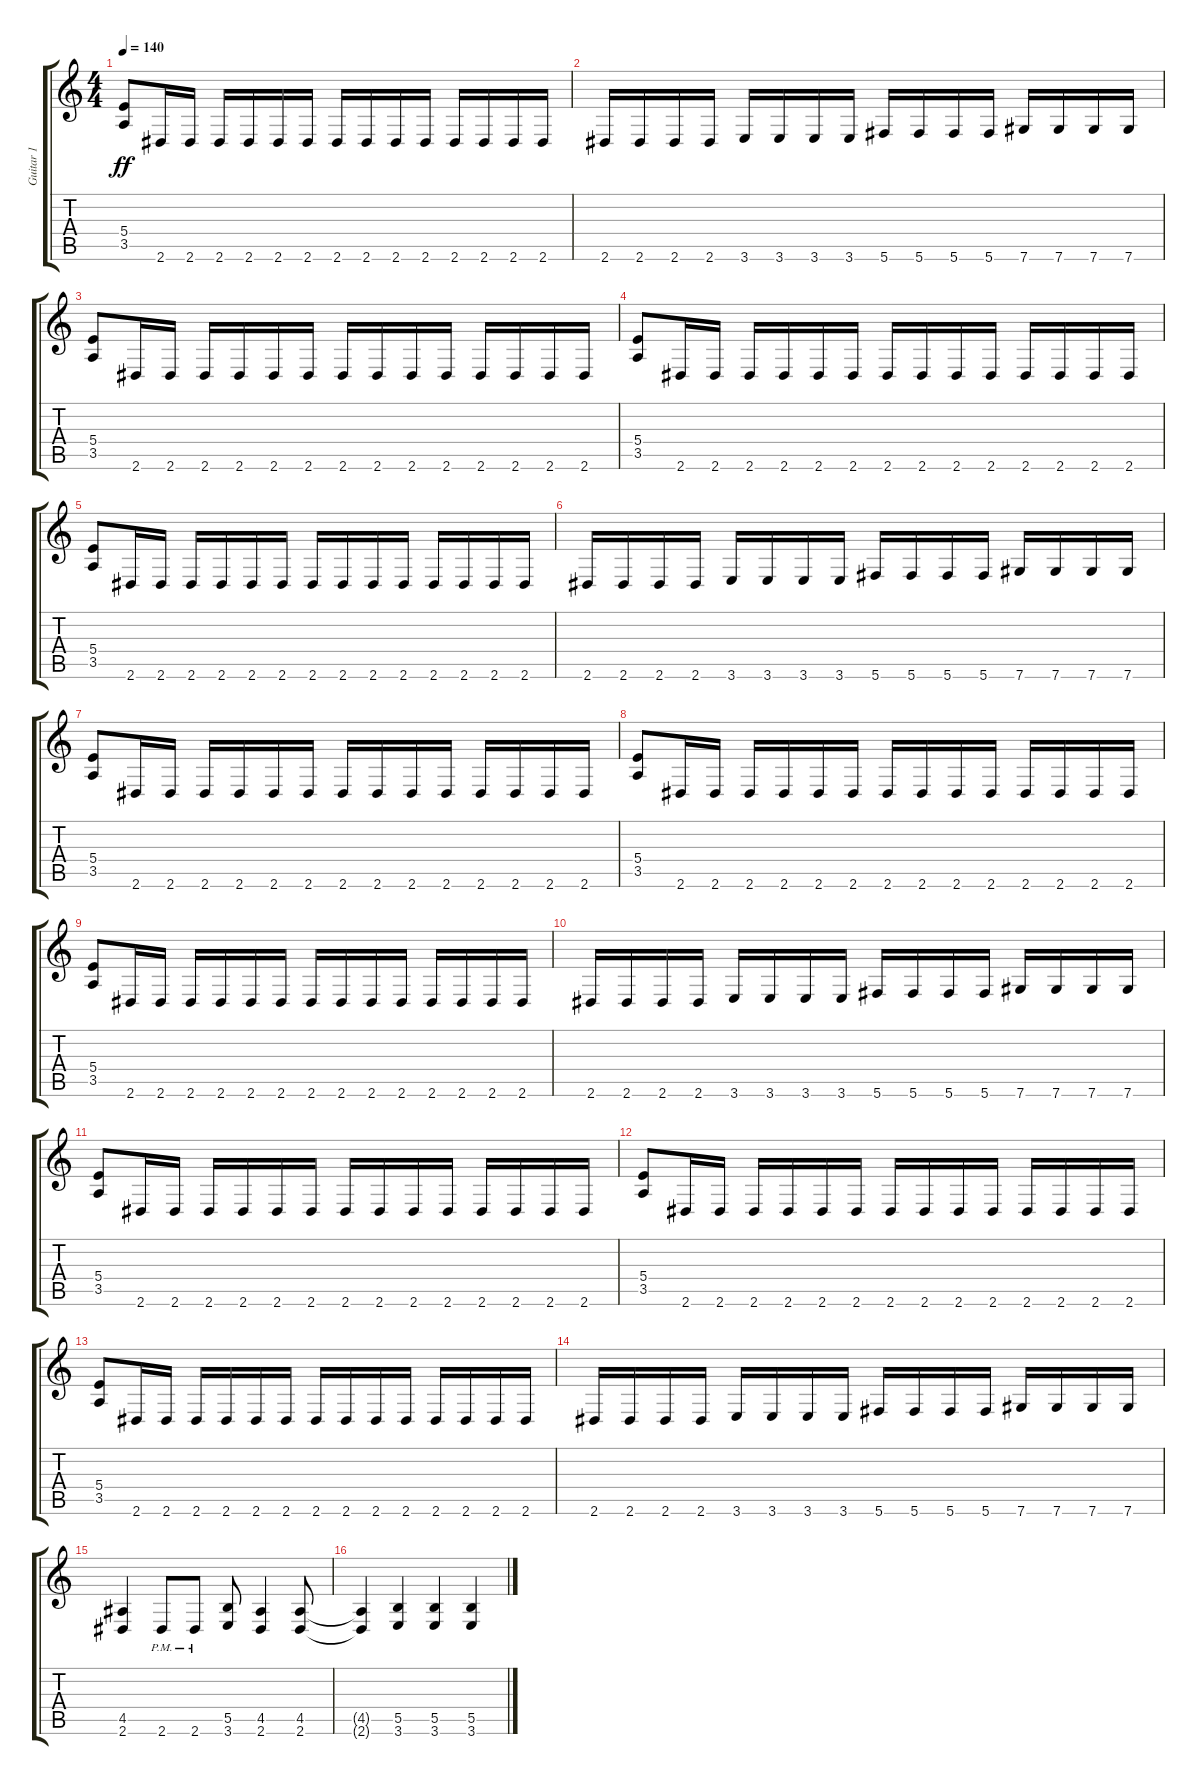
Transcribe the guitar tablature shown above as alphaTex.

\track ("Guitar 1" "Guitar 1") {instrument distortionguitar}
\staff {score tabs}
\tuning (Db4 Ab3 E3 B2 Gb2 Db2) {hide}
\ts (4 4)
\tempo 140
\clef g2
\ks c
(5.4 3.5).8{dy ff} 2.6.16 2.6.16 2.6.16 2.6.16 2.6.16 2.6.16 2.6.16 2.6.16 2.6.16 2.6.16 2.6.16 2.6.16 2.6.16 2.6.16 |
2.6.16 2.6.16 2.6.16 2.6.16 3.6.16 3.6.16 3.6.16 3.6.16 5.6.16 5.6.16 5.6.16 5.6.16 7.6.16 7.6.16 7.6.16 7.6.16 |
(5.4 3.5).8 2.6.16 2.6.16 2.6.16 2.6.16 2.6.16 2.6.16 2.6.16 2.6.16 2.6.16 2.6.16 2.6.16 2.6.16 2.6.16 2.6.16 |
(5.4 3.5).8 2.6.16 2.6.16 2.6.16 2.6.16 2.6.16 2.6.16 2.6.16 2.6.16 2.6.16 2.6.16 2.6.16 2.6.16 2.6.16 2.6.16 |
(5.4 3.5).8 2.6.16 2.6.16 2.6.16 2.6.16 2.6.16 2.6.16 2.6.16 2.6.16 2.6.16 2.6.16 2.6.16 2.6.16 2.6.16 2.6.16 |
2.6.16 2.6.16 2.6.16 2.6.16 3.6.16 3.6.16 3.6.16 3.6.16 5.6.16 5.6.16 5.6.16 5.6.16 7.6.16 7.6.16 7.6.16 7.6.16 |
(5.4 3.5).8 2.6.16 2.6.16 2.6.16 2.6.16 2.6.16 2.6.16 2.6.16 2.6.16 2.6.16 2.6.16 2.6.16 2.6.16 2.6.16 2.6.16 |
(5.4 3.5).8 2.6.16 2.6.16 2.6.16 2.6.16 2.6.16 2.6.16 2.6.16 2.6.16 2.6.16 2.6.16 2.6.16 2.6.16 2.6.16 2.6.16 |
(5.4 3.5).8 2.6.16 2.6.16 2.6.16 2.6.16 2.6.16 2.6.16 2.6.16 2.6.16 2.6.16 2.6.16 2.6.16 2.6.16 2.6.16 2.6.16 |
2.6.16 2.6.16 2.6.16 2.6.16 3.6.16 3.6.16 3.6.16 3.6.16 5.6.16 5.6.16 5.6.16 5.6.16 7.6.16 7.6.16 7.6.16 7.6.16 |
(5.4 3.5).8 2.6.16 2.6.16 2.6.16 2.6.16 2.6.16 2.6.16 2.6.16 2.6.16 2.6.16 2.6.16 2.6.16 2.6.16 2.6.16 2.6.16 |
(5.4 3.5).8 2.6.16 2.6.16 2.6.16 2.6.16 2.6.16 2.6.16 2.6.16 2.6.16 2.6.16 2.6.16 2.6.16 2.6.16 2.6.16 2.6.16 |
(5.4 3.5).8 2.6.16 2.6.16 2.6.16 2.6.16 2.6.16 2.6.16 2.6.16 2.6.16 2.6.16 2.6.16 2.6.16 2.6.16 2.6.16 2.6.16 |
2.6.16 2.6.16 2.6.16 2.6.16 3.6.16 3.6.16 3.6.16 3.6.16 5.6.16 5.6.16 5.6.16 5.6.16 7.6.16 7.6.16 7.6.16 7.6.16 |
(4.5 2.6).4 2.6{pm}.8 2.6{pm}.8 (5.5 3.6).8 (4.5 2.6).4 (4.5 2.6).8 |
(4.5{t} 2.6{t}).4 (5.5 3.6).4 (5.5 3.6).4 (5.5 3.6).4
